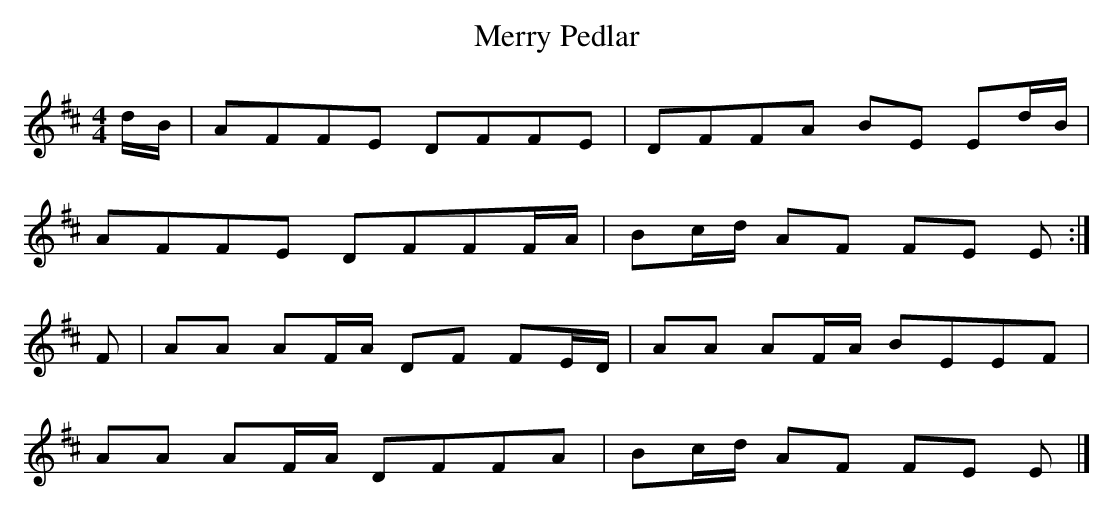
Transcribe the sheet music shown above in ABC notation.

X:1
T: Merry Pedlar
L: 1/8
M: 4/4
K: D
d/B/ | AFFE DFFE | DFFA BE Ed/B/ |
AFFE DFFF/A/ | Bc/d/ AF FE E :|
F | AA AF/A/ DF FE/D/ | AA AF/A/ BEEF |
AA AF/A/ DFFA | Bc/d/ AF FE E |]
